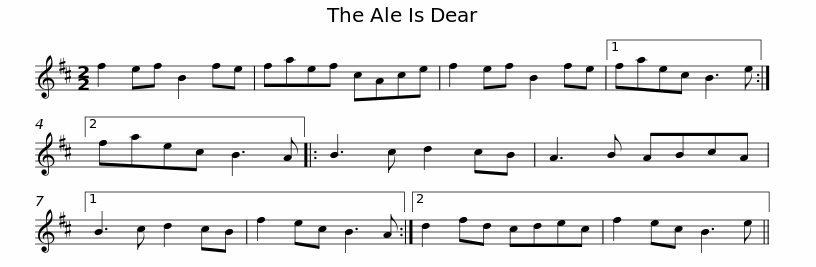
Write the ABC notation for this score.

X:1
L:1/8
M:2/2
I:linebreak $
K:Bmin
V:1 treble
V:1
 f2 ef B2 fe | faef cAce | f2 ef B2 fe |1 faec B3 e :|2 faec B3 A |: %5
 B3 c d2 cB |$ A3 B ABcA |1 B3 c d2 cB | f2 ec B3 A :|2 d2 fd cdec | %10
 f2 ec B3 e || %11
